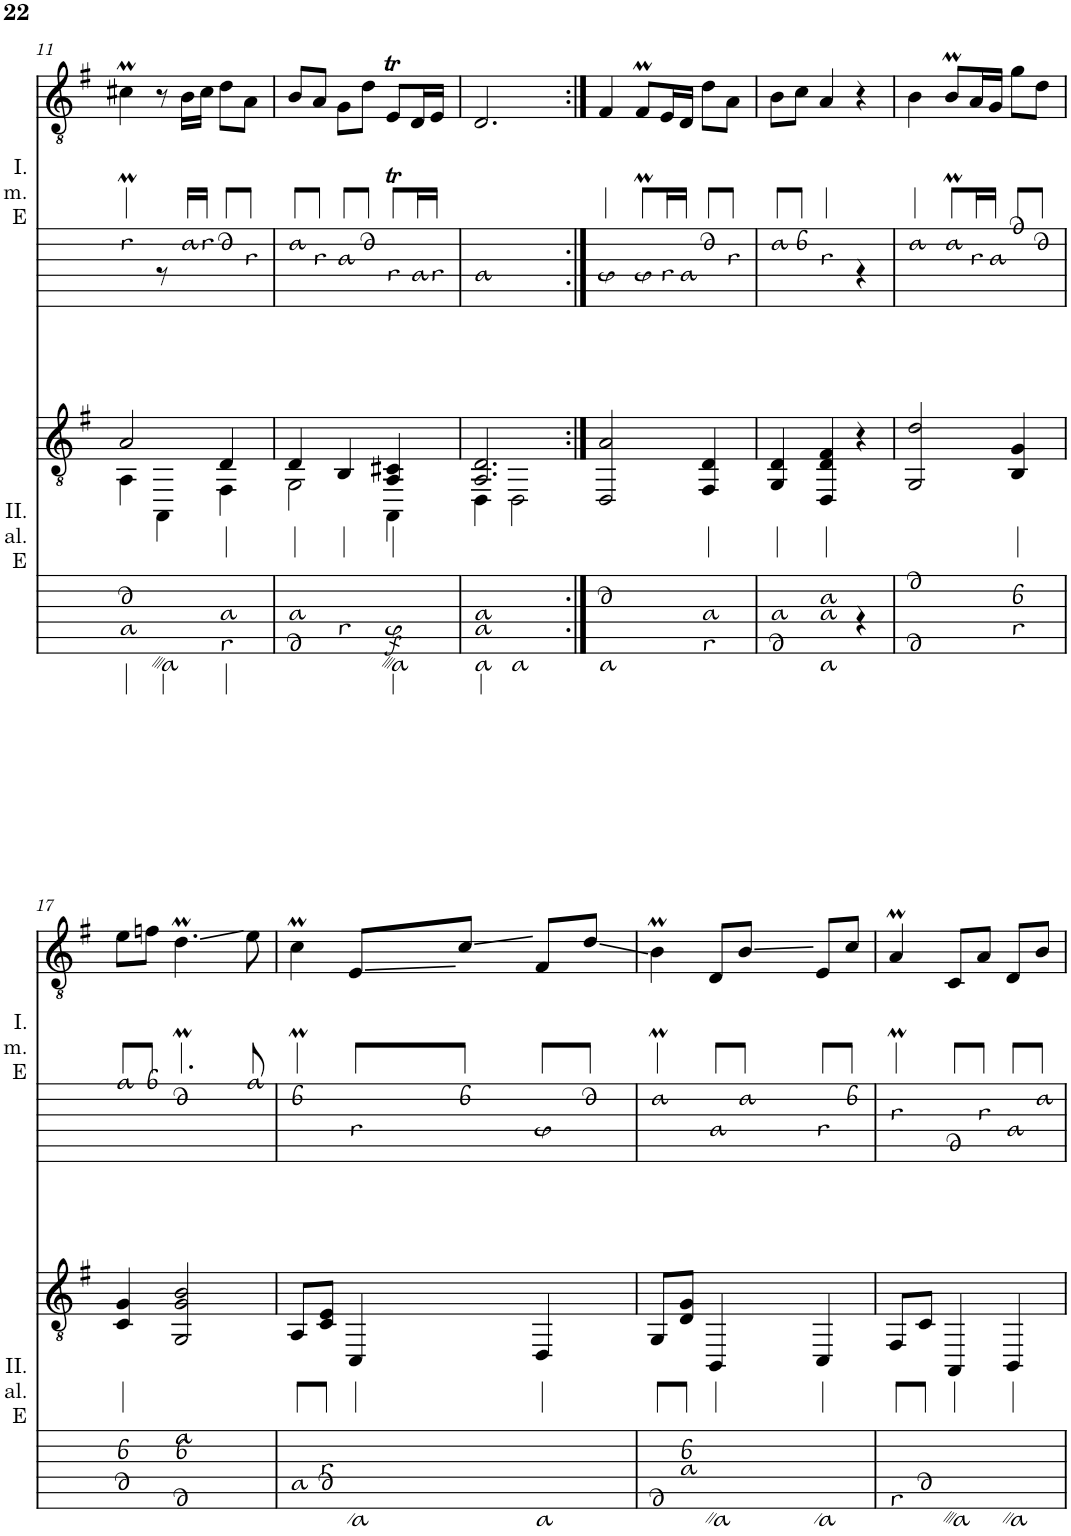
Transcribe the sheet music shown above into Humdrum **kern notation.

**kern	**kern	**kern	**kern
*part2	*part2	*part1	*part1
*staff4	*staff3	*staff2	*staff1
*I"II. arch lute in E	*	*I"I. man dora in E	*
*I'II. al. E	*	*I'I. m. E	*
!!LO:PB:g=z
*	*clefGv2	*	*clefGv2
*k[f#]	*k[f#]	*k[f#]	*k[f#]
*M3/4	*M3/4	*M3/4	*M3/4
=11	=11	=11	=11
*^	*^	*	*
2A	4AA\	2A/	4AA\	4c#Xm/	4c#Xm\
.	4AAA\	.	4AAA\	8r	8r
.	.	.	.	16B/LL	16B\LL
.	.	.	.	16c#/JJ	16c#\JJ
4D/	4FF#\	4D/	4FF#\	8d/L	8d\L
.	.	.	.	8A/J	8A\J
=12	=12	=12	=12	=12	=12
4D/	2GG	4D/	2GG\	8B/L	8B/L
.	.	.	.	8A/J	8A/J
4BB/	.	4BB/	.	8G/L	8G\L
.	.	.	.	8d/J	8d\J
4AA/ 4C#X/	4AAA\	4AA/ 4C#X/	4AAA\	8ET/L	8ET/L
.	.	.	.	16D/L	16D/L
.	.	.	.	16E/JJ	16E/JJ
=13	=13	=13	=13	=13	=13
2.AA 2.D	4DD\	2.AA/ 2.D/	4DD\	2.D	2.D/
.	2DD	.	2DD\	.	.
*v	*v	*	*	*	*
*	*v	*v	*	*
=14:|!	=14:|!	=14:|!	=14:|!
2DD 2A	2DD/ 2A/	4F#/	4F#/
.	.	8F#m/L	8F#m/L
.	.	16E/L	16E/L
.	.	16D/JJ	16D/JJ
4FF#/ 4D/	4FF#/ 4D/	8d/L	8d\L
.	.	8A/J	8A\J
=15	=15	=15	=15
4GG/ 4D/	4GG/ 4D/	8B/L	8B\L
.	.	8c/J	8c\J
4DD/ 4D/ 4F#/	4DD/ 4D/ 4F#/	4A/	4A/
4r	4r	4r	4r
=16	=16	=16	=16
2GG 2d	2GG/ 2d/	4B/	4B\
.	.	8Bm/L	8Bm/L
.	.	16A/L	16A/L
.	.	16G/JJ	16G/JJ
4BB/ 4G/	4BB/ 4G/	8g/L	8g\L
.	.	8d/J	8d\J
!!LO:LB:g=z
=17	=17	=17	=17
4C/ 4G/	4C/ 4G/	8e/L	8e\L
.	.	8fn/J	8fn\J
2GG 2G 2B	2GG/ 2G/ 2B/	4.dM/	4.dM\
.	.	8e/	8e\
=18	=18	=18	=18
8AA/L	8AA/L	4cM/	4cM\
8C/ 8E/J	8C/ 8E/J	.	.
4CC/	4CC/	8E/L	8E/L
.	.	8c/J	8c/J
4DD/	4DD/	8F#/L	8F#/L
.	.	8d/J	8d/J
=19	=19	=19	=19
8GG/L	8GG/L	4Bm/	4Bm\
8D/ 8G/J	8D/ 8G/J	.	.
4BBB/	4BBB/	8D/L	8D/L
.	.	8B/J	8B/J
4CC/	4CC/	8E/L	8E/L
.	.	8c/J	8c/J
=20	=20	=20	=20
8FF#/L	8FF#/L	4AM/	4AM/
8C/J	8C/J	.	.
4AAA/	4AAA/	8C/L	8C/L
.	.	8A/J	8A/J
4BBB/	4BBB/	8D/L	8D/L
.	.	8B/J	8B/J
=	=	=	=
*-	*-	*-	*-
